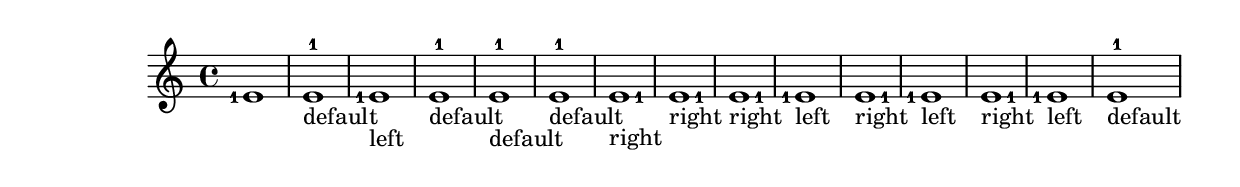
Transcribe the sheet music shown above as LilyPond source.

\version "2.19.21"

\header {

  texidoc = "@code{\\once \\unset} should change a context property
value for just one timestep and then return to the previous value."

}
\relative {
  \set fingeringOrientations = #'(left)
  <e'-1>1 |
  \once \unset fingeringOrientations
  <e-1>-"default" |
  <e-1>-"left" |

  \unset fingeringOrientations
  <e-1>-"default" |
  \once\unset fingeringOrientations
  <e-1>-"default" |
  <e-1>-"default" |
  \set Score.fingeringOrientations = #'(right)
  <e-1>-"right"
  \once\unset fingeringOrientations
  <e-1>-"right"
  <e-1>-"right"
  \once\set fingeringOrientations = #'(left)
  <e-1>-"left"
  <e-1>-"right"
  \set fingeringOrientations = #'(left)
  <e-1>-"left"
  \once \unset fingeringOrientations
  <e-1>-"right"
  <e-1>-"left"
  \unset fingeringOrientations
  \set Score.fingeringOrientations = #'(up down)
  <e-1>-"default"
}
